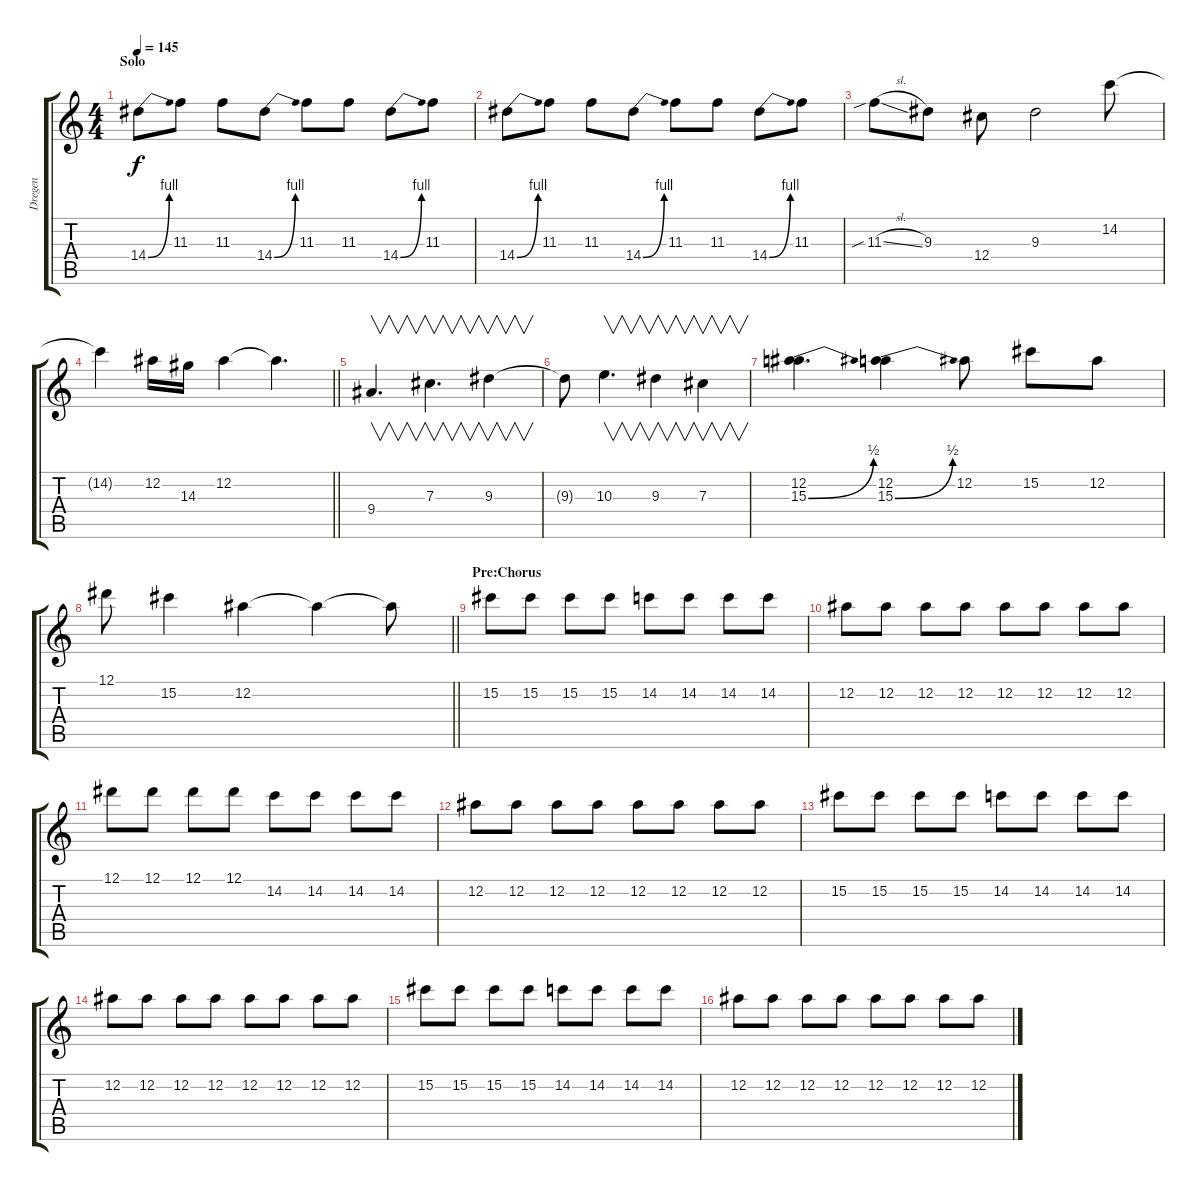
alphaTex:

\track ("Dregen" "Dregen") {instrument overdrivenguitar}
\staff {score tabs}
\tuning (Eb4 Bb3 Gb3 Db3 Ab2 Eb2) {hide}
\ts (4 4)
\section ("" "Solo")
\tempo 145
\clef g2
\ks c
14.4{be (bend 0 0 60 4)}.8{dy f volume 16} 11.3.8 11.3.8 14.4{be (bend 0 0 60 4)}.8 11.3.8 11.3.8 14.4{be (bend 0 0 60 4)}.8 11.3.8 |
14.4{be (bend 0 0 60 4)}.8 11.3.8 11.3.8 14.4{be (bend 0 0 60 4)}.8 11.3.8 11.3.8 14.4{be (bend 0 0 60 4)}.8 11.3.8 |
11.3{sib sl}.8 9.3.8 12.4.8 9.3.2 14.2.8 |
\barLineRight lightlight
14.2{t}.4 12.2.16 14.3.16 12.2.4 12.2{t}.4{d} |
9.4.4{v d} 7.3.4{v d} 9.3.4{v} |
9.3{t}.8 10.3.4{v d} 9.3.4{v} 7.3.4{v} |
(12.2 15.3{be (bend 0 0 60 2)}).4{d} (12.2 15.3{be (bend 0 0 60 2)}).4 12.2.8 15.2.8 12.2.8 |
\barLineRight lightlight
12.1.8 15.2.4 12.2.4 12.2{t}.4 12.2{t}.8 |
\section ("" "Pre:Chorus")
15.2.8{volume 11} 15.2.8 15.2.8 15.2.8 14.2.8 14.2.8 14.2.8 14.2.8 |
12.2.8 12.2.8 12.2.8 12.2.8 12.2.8 12.2.8 12.2.8 12.2.8 |
12.1.8 12.1.8 12.1.8 12.1.8 14.2.8 14.2.8 14.2.8 14.2.8 |
12.2.8 12.2.8 12.2.8 12.2.8 12.2.8 12.2.8 12.2.8 12.2.8 |
15.2.8 15.2.8 15.2.8 15.2.8 14.2.8 14.2.8 14.2.8 14.2.8 |
12.2.8 12.2.8 12.2.8 12.2.8 12.2.8 12.2.8 12.2.8 12.2.8 |
15.2.8 15.2.8 15.2.8 15.2.8 14.2.8 14.2.8 14.2.8 14.2.8 |
12.2.8 12.2.8 12.2.8 12.2.8 12.2.8 12.2.8 12.2.8 12.2.8
